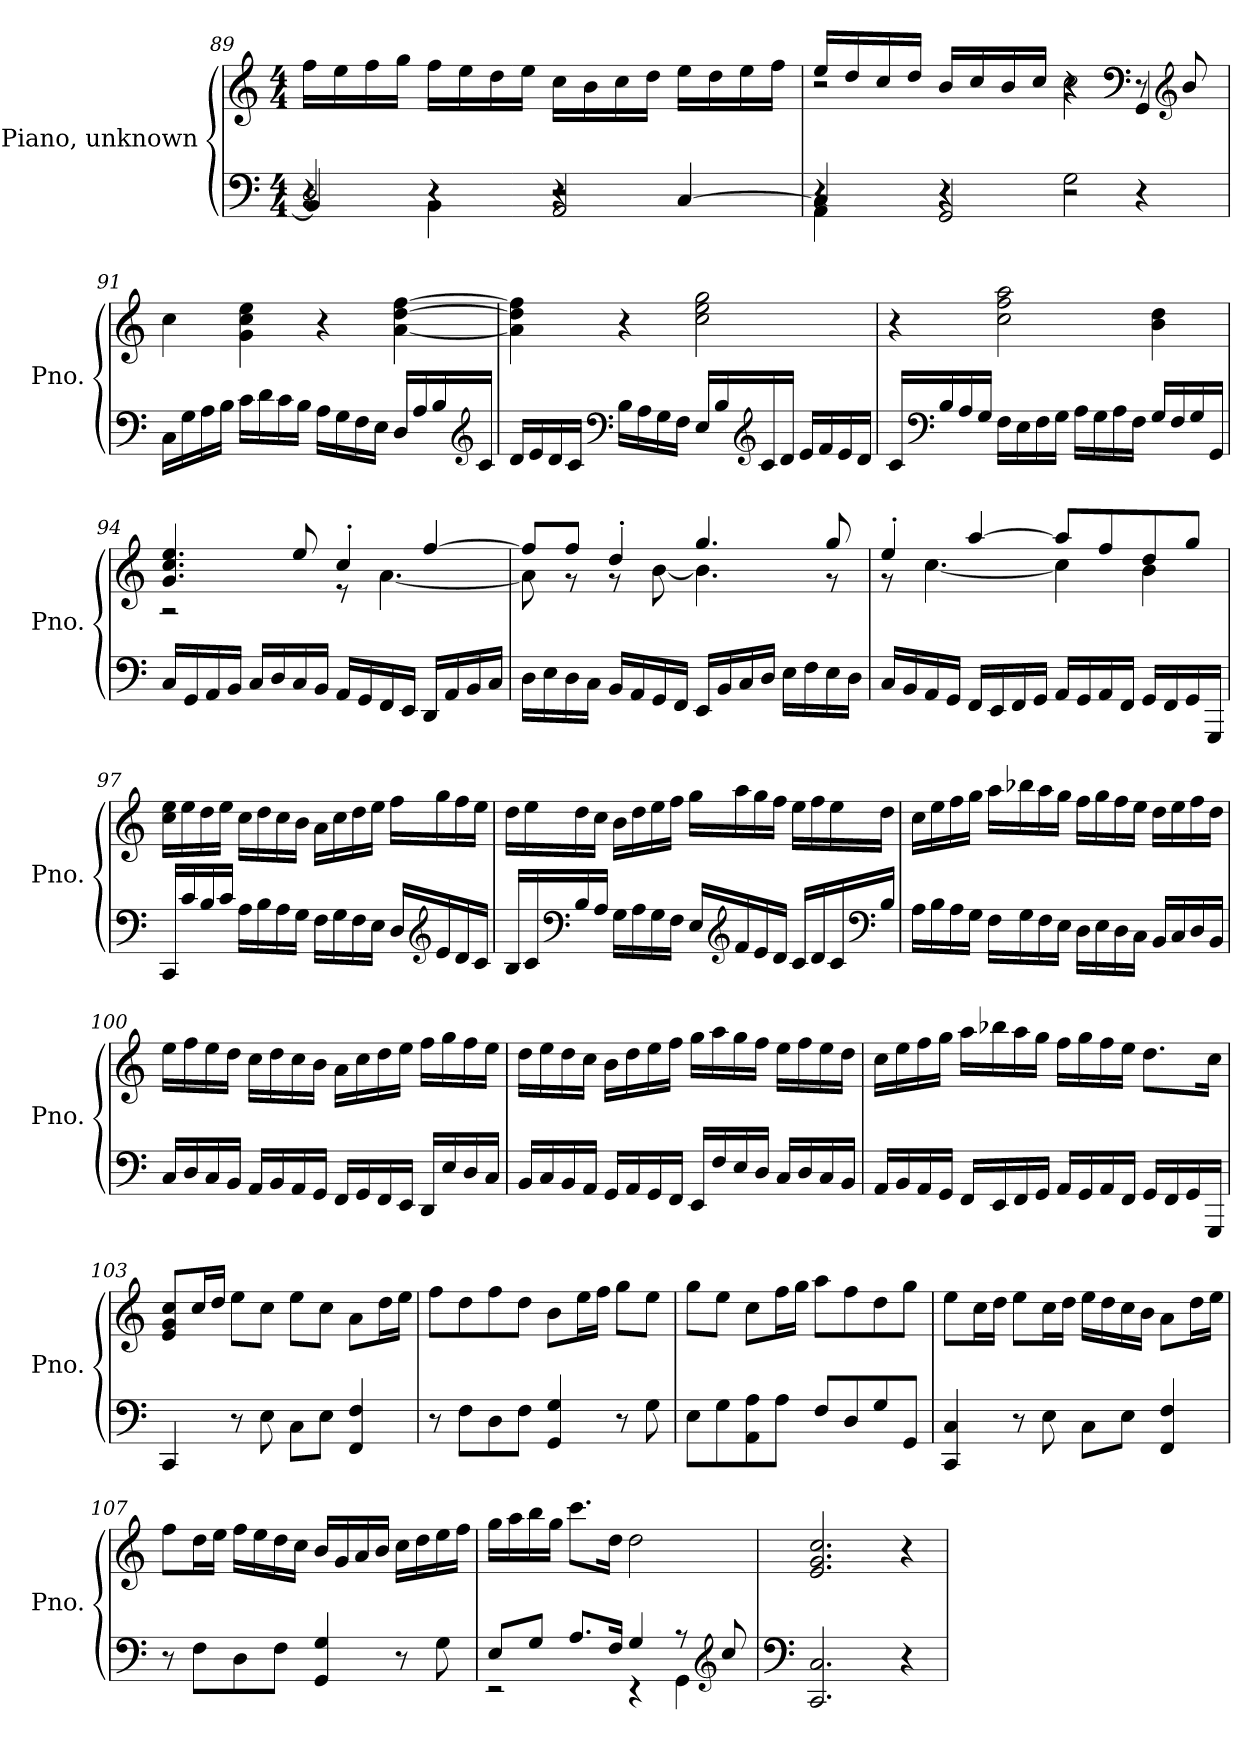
**kern	**kern
*part1	*part1
*staff2	*staff1
*I"Piano, unknown	*
*I'Pno.	*
!!LO:PB:g=z
*clefF4	*clefG2
*k[]	*k[]
*M4/4	*M4/4
=89	=89
*^	*
*	*^	*
2D/	4r	4BB/]	16ff\LL
.	.	.	16ee\
.	.	.	16ff\
.	.	.	16gg\JJ
.	4BB\	4r	16ff\LL
.	.	.	16ee\
.	.	.	16dd\
.	.	.	16ee\JJ
4r	2r	2AA/	16cc\LL
.	.	.	16b\
.	.	.	16cc\
.	.	.	16dd\JJ
[4C/	.	.	16ee\LL
.	.	.	16dd\
.	.	.	16ee\
.	.	.	16ff\JJ
=90	=90	=90	=90
*	*	*	*^
*	*	*	*	*^
4C/]	4AA\	4r	16ee/LL	2r	2r
.	.	.	16dd/	.	.
.	.	.	16cc/	.	.
.	.	.	16dd/JJ	.	.
4r	4r	2GG/	16b/LL	.	.
.	.	.	16cc/	.	.
.	.	.	16b/	.	.
.	.	.	16cc/JJ	.	.
2r	2G\	.	4r	2cc\	4r
*	*	*	*clefF4	*	*
.	.	4r	8r	.	4GG/
*	*	*	*clefG2	*	*
.	.	.	8b/	.	.
*v	*v	*v	*	*	*
*	*v	*v	*v
!!LO:LB:g=z
=91	=91
16C\LL	4cc\
16G\	.
16A\	.
16B\JJ	.
16c\LL	4g\ 4cc\ 4ee\
16d\	.
16c\	.
16B\JJ	.
16A\LL	4r
16G\	.
16F\	.
16E\JJ	.
16D/LL	[4a\ [4dd\ [4ff\
16A/	.
16B/	.
*clefG2	*
16c/JJ	.
=92	=92
16d/LL	4a\] 4dd\] 4ff\]
16e/	.
16d/	.
16c/JJ	.
*clefF4	*
16B\LL	4r
16A\	.
16G\	.
16F\JJ	.
16E/LL	2cc\ 2ee\ 2gg\
16B/	.
*clefG2	*
16c/	.
16d/JJ	.
16e/LL	.
16f/	.
16e/	.
16d/JJ	.
!!LO:LB:g=z
=93	=93
16c/LL	4r
*clefF4	*
16B/	.
16A/	.
16G/JJ	.
16F\LL	2cc\ 2ff\ 2aa\
16E\	.
16F\	.
16G\JJ	.
16A\LL	.
16G\	.
16A\	.
16F\JJ	.
16G/LL	4b\ 4dd\
16F/	.
16G/	.
16GG/JJ	.
=94	=94
*	*^
16C/LL	4.g/ 4.cc/ 4.ee/	2r
16GG/	.	.
16AA/	.	.
16BB/JJ	.	.
16C/LL	.	.
16D/	.	.
16C/	8ee/	.
16BB/JJ	.	.
16AA/LL	4cc'/	8r
16GG/	.	.
16FF/	.	[4.a\
16EE/JJ	.	.
16DD/LL	[4ff/	.
16AA/	.	.
16BB/	.	.
16C/JJ	.	.
!!LO:LB:g=z	!!
=95	=95	=95
16D\LL	8ff/L]	8a\]
16E\	.	.
16D\	8ff/J	8r
16C\JJ	.	.
16BB/LL	4dd'/	8r
16AA/	.	.
16GG/	.	[8b\
16FF/JJ	.	.
16EE/LL	4.gg/	4.b\]
16BB/	.	.
16C/	.	.
16D/JJ	.	.
16E\LL	.	.
16F\	.	.
16E\	8gg/	8r
16D\JJ	.	.
=96	=96	=96
16C/LL	4ee'/	8r
16BB/	.	.
16AA/	.	[4.cc\
16GG/JJ	.	.
16FF/LL	[4aa/	.
16EE/	.	.
16FF/	.	.
16GG/JJ	.	.
16AA/LL	8aa/L]	4cc\]
16GG/	.	.
16AA/	8ff/	.
16FF/JJ	.	.
16GG/LL	8dd/	4b\
16FF/	.	.
16GG/	8gg/J	.
16GGG/JJ	.	.
*	*v	*v
!!LO:LB:g=z
=97	=97
16CC/LL	16cc\ 16ee\LL
16c/	16ee\
16B/	16dd\
16c/JJ	16ee\JJ
16A\LL	16cc\LL
16B\	16dd\
16A\	16cc\
16G\JJ	16b\JJ
16F\LL	16a\LL
16G\	16cc\
16F\	16dd\
16E\JJ	16ee\JJ
16D/LL	16ff\LL
*clefG2	*
16e/	16gg\
16d/	16ff\
16c/JJ	16ee\JJ
=98	=98
16B/LL	16dd\LL
16c/	16ee\
*clefF4	*
16B/	16dd\
16A/JJ	16cc\JJ
16G\LL	16b\LL
16A\	16dd\
16G\	16ee\
16F\JJ	16ff\JJ
16E/LL	16gg\LL
*clefG2	*
16f/	16aa\
16e/	16gg\
16d/JJ	16ff\JJ
16c/LL	16ee\LL
16d/	16ff\
16c/	16ee\
*clefF4	*
16B/JJ	16dd\JJ
!!LO:LB:g=z
=99	=99
16A\LL	16cc\LL
16B\	16ee\
16A\	16ff\
16G\JJ	16gg\JJ
16F\LL	16aa\LL
16G\	16bb-X\
16F\	16aa\
16E\JJ	16gg\JJ
16D\LL	16ff\LL
16E\	16gg\
16D\	16ff\
16C\JJ	16ee\JJ
16BB/LL	16dd\LL
16C/	16ee\
16D/	16ff\
16BB/JJ	16dd\JJ
=100	=100
16C/LL	16ee\LL
16D/	16ff\
16C/	16ee\
16BB/JJ	16dd\JJ
16AA/LL	16cc\LL
16BB/	16dd\
16AA/	16cc\
16GG/JJ	16b\JJ
16FF/LL	16a\LL
16GG/	16cc\
16FF/	16dd\
16EE/JJ	16ee\JJ
16DD/LL	16ff\LL
16E/	16gg\
16D/	16ff\
16C/JJ	16ee\JJ
!!LO:PB:g=z
=101	=101
16BB/LL	16dd\LL
16C/	16ee\
16BB/	16dd\
16AA/JJ	16cc\JJ
16GG/LL	16b\LL
16AA/	16dd\
16GG/	16ee\
16FF/JJ	16ff\JJ
16EE/LL	16gg\LL
16F/	16aa\
16E/	16gg\
16D/JJ	16ff\JJ
16C/LL	16ee\LL
16D/	16ff\
16C/	16ee\
16BB/JJ	16dd\JJ
=102	=102
16AA/LL	16cc\LL
16BB/	16ee\
16AA/	16ff\
16GG/JJ	16gg\JJ
16FF/LL	16aa\LL
16EE/	16bb-X\
16FF/	16aa\
16GG/JJ	16gg\JJ
16AA/LL	16ff\LL
16GG/	16gg\
16AA/	16ff\
16FF/JJ	16ee\JJ
16GG/LL	8.dd\L
16FF/	.
16GG/	.
16GGG/JJ	16cc\Jk
=103	=103
4CC/	8e/ 8g/ 8cc/L
.	16cc/L
.	16dd/JJ
8r	8ee\L
8E\	8cc\J
8C\L	8ee\L
8E\J	8cc\J
4FF/ 4F/	8a\L
.	16dd\L
.	16ee\JJ
!!LO:LB:g=z
=104	=104
8r	8ff\L
8F\L	8dd\
8D\	8ff\
8F\J	8dd\J
4GG/ 4G/	8b\L
.	16ee\L
.	16ff\JJ
8r	8gg\L
8G\	8ee\J
=105	=105
8E\L	8gg\L
8G\	8ee\J
8AA\ 8A\	8cc\L
8A\J	16ff\L
.	16gg\JJ
8F/L	8aa\L
8D/	8ff\
8G/	8dd\
8GG/J	8gg\J
=106	=106
4CC/ 4C/	8ee\L
.	16cc\L
.	16dd\JJ
8r	8ee\L
8E\	16cc\L
.	16dd\JJ
8C\L	16ee\LL
.	16dd\
8E\J	16cc\
.	16b\JJ
4FF/ 4F/	8a\L
.	16dd\L
.	16ee\JJ
=107	=107
8r	8ff\L
8F\L	16dd\L
.	16ee\JJ
8D\	16ff\LL
.	16ee\
8F\J	16dd\
.	16cc\JJ
4GG/ 4G/	16b/LL
.	16g/
.	16a/
.	16b/JJ
8r	16cc\LL
.	16dd\
8G\	16ee\
.	16ff\JJ
!!LO:LB:g=z
=108	=108
*^	*
8E/L	2r	16gg\LL
.	.	16aa\
8G/J	.	16bb\
.	.	16gg\JJ
8.A/L	.	8.ccc\L
16F/Jk	.	16dd\Jk
4G/	4r	2dd\
8r	4GG\	.
*clefG2	*	*
8cc/	.	.
*v	*v	*
=109	=109
*clefF4	*
2.CC/ 2.C/	2.e/ 2.g/ 2.cc/
4r	4r
=	=
*-	*-
